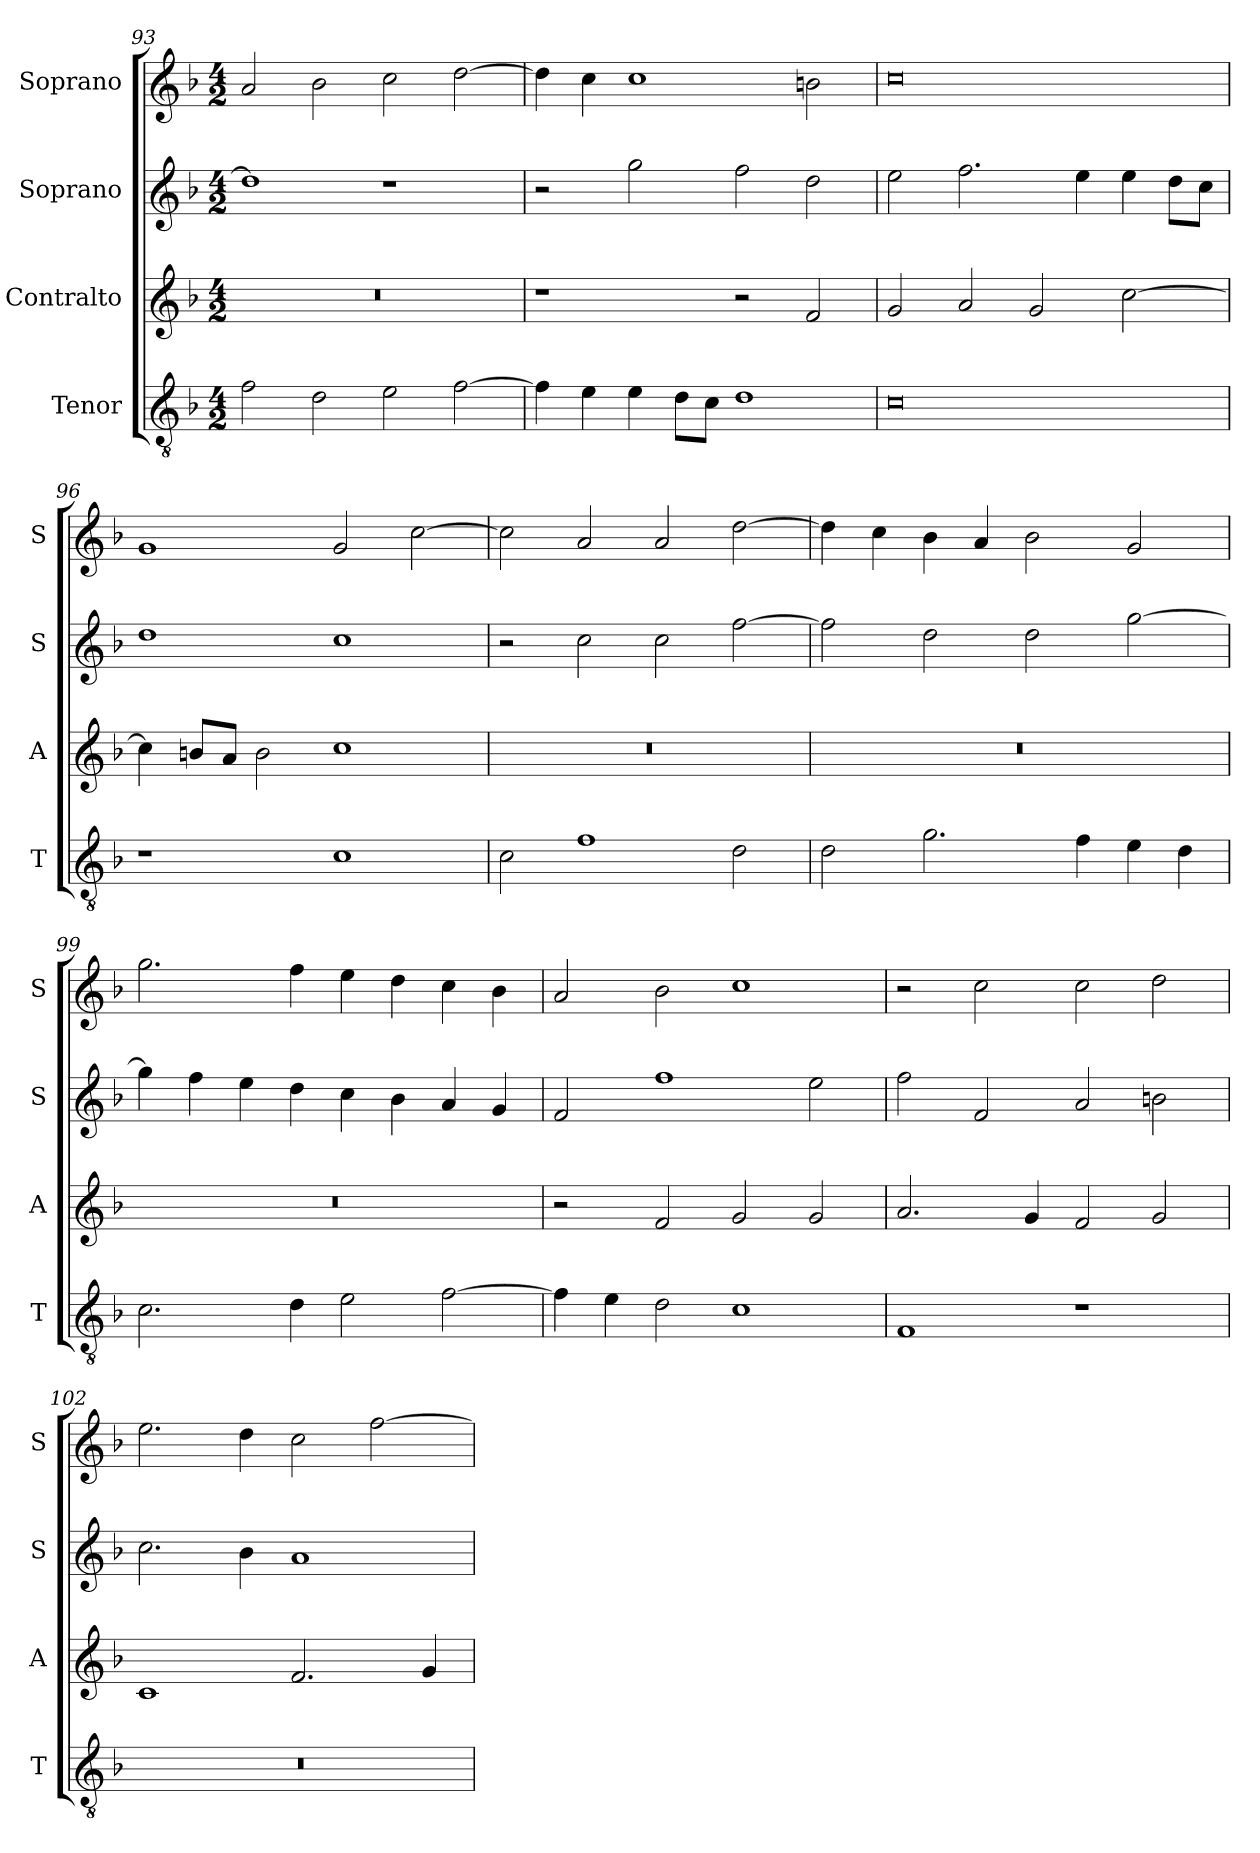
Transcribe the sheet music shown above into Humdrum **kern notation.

**kern	**kern	**kern	**kern
*part4	*part3	*part2	*part1
*staff4	*staff3	*staff2	*staff1
*I"Tenor	*I"Contralto	*I"Soprano	*I"Soprano
*I'T	*I'A	*I'S	*I'S
*clefGv2	*clefG2	*clefG2	*clefG2
*k[b-]	*k[b-]	*k[b-]	*k[b-]
*F:ion	*F:ion	*F:ion	*F:ion
*M4/2	*M4/2	*M4/2	*M4/2
=93	=93	=93	=93
2f	0r	1dd]	2a
2d	.	.	2b-
2e	.	1r	2cc
[2f	.	.	[2dd
=94	=94	=94	=94
4f]	1r	2r	4dd]
4e	.	.	4cc
4e	.	2gg	1cc
8d\L	.	.	.
8c\J	.	.	.
1d	2r	2ff	.
.	2f	2dd	2bn
=95	=95	=95	=95
0c	2g	2ee	0cc
.	2a	2.ff	.
.	2g	.	.
.	.	4ee	.
.	[2cc	4ee	.
.	.	8dd\L	.
.	.	8cc\J	.
=96	=96	=96	=96
1r	4cc]	1dd	1g
.	8bn/L	.	.
.	8a/J	.	.
.	2b	.	.
1c	1cc	1cc	2g
.	.	.	[2cc
=97	=97	=97	=97
2c	0r	2r	2cc]
1f	.	2cc	2a
.	.	2cc	2a
2d	.	[2ff	[2dd
=98	=98	=98	=98
2d	0r	2ff]	4dd]
.	.	.	4cc
2.g	.	2dd	4b-
.	.	.	4a
.	.	2dd	2b-
4f	.	.	.
4e	.	[2gg	2g
4d	.	.	.
=99	=99	=99	=99
2.c	0r	4gg]	2.gg
.	.	4ff	.
.	.	4ee	.
4d	.	4dd	4ff
2e	.	4cc	4ee
.	.	4b-	4dd
[2f	.	4a	4cc
.	.	4g	4b-
=100	=100	=100	=100
4f]	2r	2f	2a
4e	.	.	.
2d	2f	1ff	2b-
1c	2g	.	1cc
.	2g	2ee	.
=101	=101	=101	=101
1F	2.a	2ff	2r
.	.	2f	2cc
.	4g	.	.
1r	2f	2a	2cc
.	2g	2bn	2dd
=102	=102	=102	=102
0r	1c	2.cc	2.ee
.	.	4b-	4dd
.	2.f	1a	2cc
.	.	.	[2ff
.	4g	.	.
=	=	=	=
*-	*-	*-	*-
